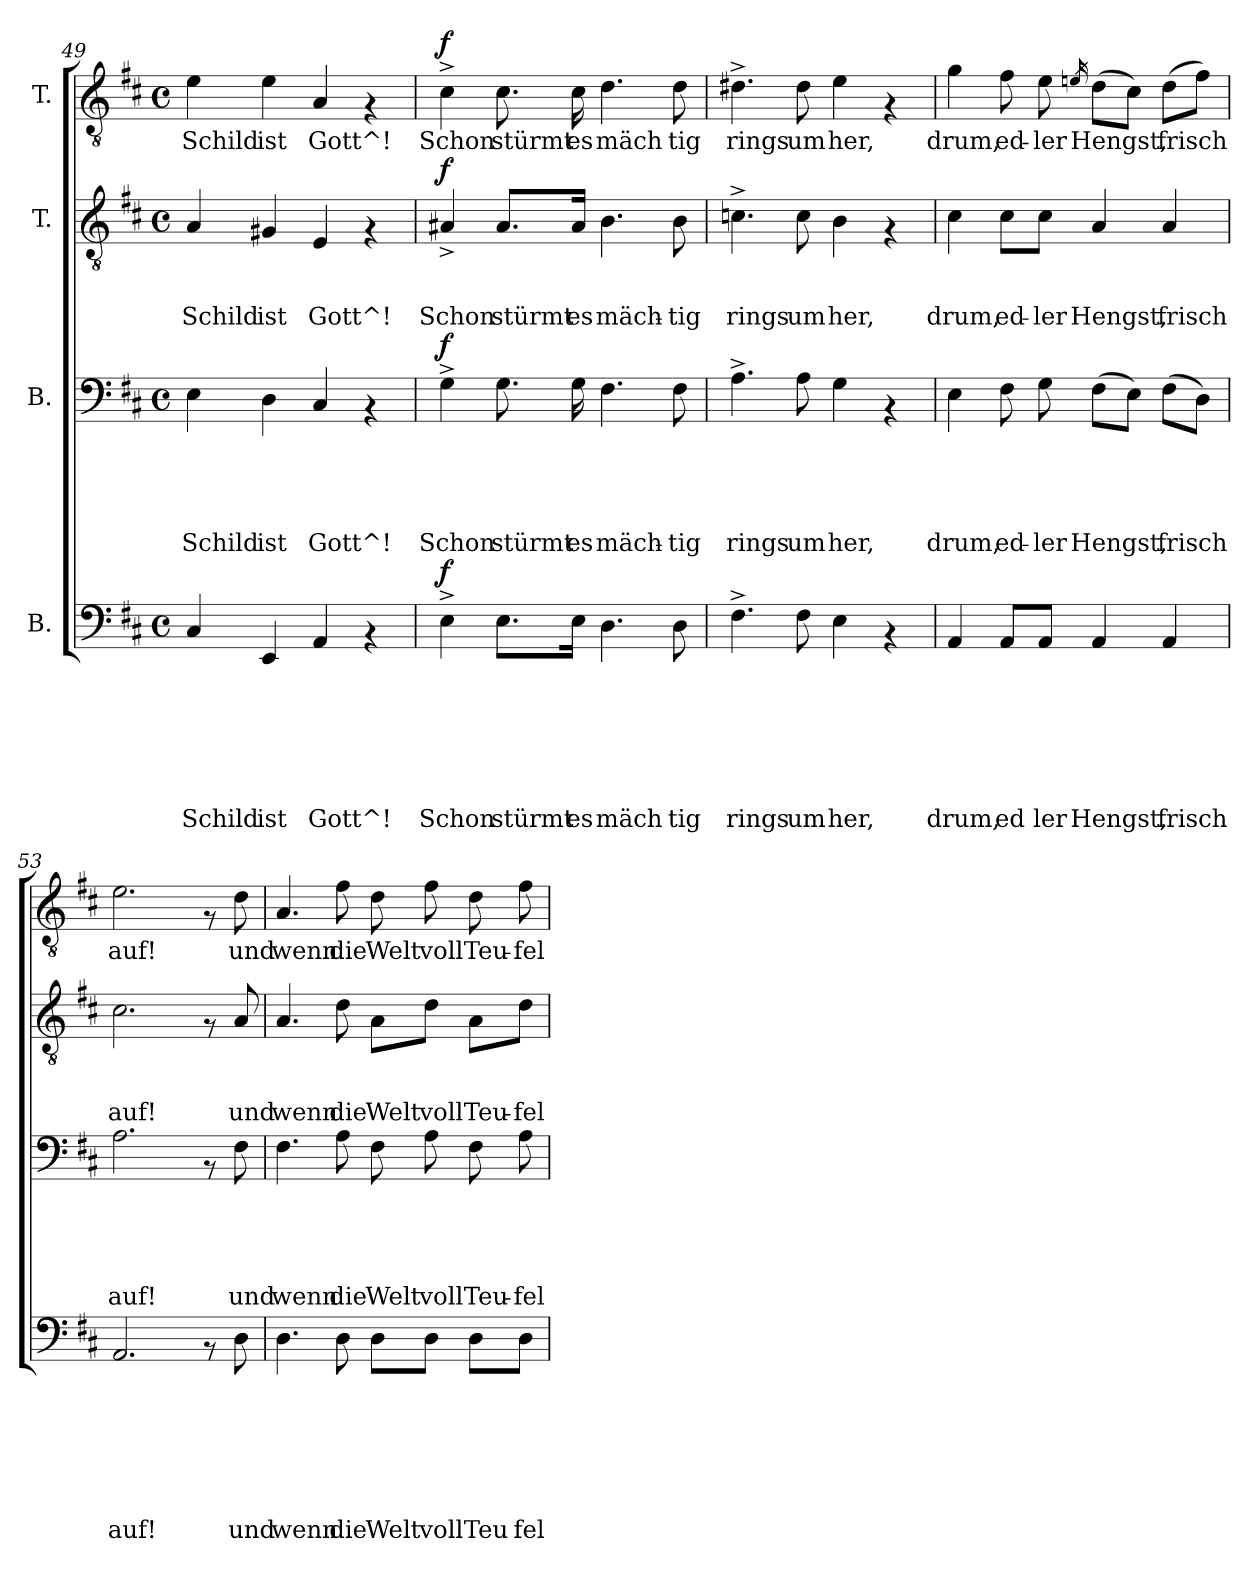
**kern	**text	**text	**text	**text	**text	**text	**text	**dynam	**kern	**text	**text	**text	**text	**text	**dynam	**kern	**text	**text	**text	**dynam	**kern	**text	**dynam
*part4	*part4	*part4	*part4	*part4	*part4	*part4	*part4	*part4	*part3	*part3	*part3	*part3	*part3	*part3	*part3	*part2	*part2	*part2	*part2	*part2	*part1	*part1	*part1
*staff4	*staff4	*staff4	*staff4	*staff4	*staff4	*staff4	*staff4	*staff4	*staff3	*staff3	*staff3	*staff3	*staff3	*staff3	*staff3	*staff2	*staff2	*staff2	*staff2	*staff2	*staff1	*staff1	*staff1
*I"B.	*	*	*	*	*	*	*	*	*I"B.	*	*	*	*	*	*	*I"T.	*	*	*	*	*I"T.	*	*
*clefF4	*	*	*	*	*	*	*	*	*clefF4	*	*	*	*	*	*	*clefGv2	*	*	*	*	*clefGv2	*	*
*k[f#c#]	*	*	*	*	*	*	*	*	*k[f#c#]	*	*	*	*	*	*	*k[f#c#]	*	*	*	*	*k[f#c#]	*	*
*D:	*	*	*	*	*	*	*	*	*D:	*	*	*	*	*	*	*D:	*	*	*	*	*D:	*	*
*M4/4	*	*	*	*	*	*	*	*	*M4/4	*	*	*	*	*	*	*M4/4	*	*	*	*	*M4/4	*	*
*met(c)	*	*	*	*	*	*	*	*	*met(c)	*	*	*	*	*	*	*met(c)	*	*	*	*	*met(c)	*	*
=49	=49	=49	=49	=49	=49	=49	=49	=49	=49	=49	=49	=49	=49	=49	=49	=49	=49	=49	=49	=49	=49	=49	=49
!	!	!	!	!	!	!	!LO:LY:b:rj	!	!	!	!	!	!	!LO:LY:b:rj	!	!	!	!	!LO:LY:b:rj	!	!	!LO:LY:b:rj	!
4C#/	.	.	.	.	.	.	Schild	.	4E\	.	.	.	.	Schild	.	4A/	.	.	Schild	.	4e\	Schild	.
!	!	!	!	!	!	!	!LO:LY:b:rj	!	!	!	!	!	!	!LO:LY:b:rj	!	!	!	!	!LO:LY:b:rj	!	!	!LO:LY:b:rj	!
4EE/	.	.	.	.	.	.	ist	.	4D\	.	.	.	.	ist	.	4G#X/	.	.	ist	.	4e\	ist	.
!	!	!	!	!	!	!	!LO:LY:b:rj	!	!	!	!	!	!	!LO:LY:b:rj	!	!	!	!	!LO:LY:b:rj	!	!	!LO:LY:b:rj	!
4AA/	.	.	.	.	.	.	Gott^!	.	4C#/	.	.	.	.	Gott^!	.	4E/	.	.	Gott^!	.	4A/	Gott^!	.
4rAA	.	.	.	.	.	.	.	.	4rAA	.	.	.	.	.	.	4rF	.	.	.	.	4rF	.	.
=50!	=50!	=50!	=50!	=50!	=50!	=50!	=50!	=50!	=50!	=50!	=50!	=50!	=50!	=50!	=50!	=50!	=50!	=50!	=50!	=50!	=50!	=50!	=50!
!	!	!	!	!	!	!	!LO:LY:b:rj	!LO:DY:a	!	!	!	!	!	!LO:LY:b:rj	!LO:DY:a	!	!	!	!LO:LY:b:rj	!LO:DY:a	!	!LO:LY:b:rj	!LO:DY:a
4E^>\	.	.	.	.	.	.	Schon	f	4G^>\	.	.	.	.	Schon	f	4A#X^</	.	.	Schon	f	4c#^>\	Schon	f
!	!	!	!	!	!	!	!LO:LY:b:rj	!	!	!	!	!	!	!LO:LY:b:rj	!	!	!	!	!LO:LY:b:rj	!	!	!LO:LY:b:rj	!
8.E\L	.	.	.	.	.	.	stürmt	.	8.G\	.	.	.	.	stürmt	.	8.A#/L	.	.	stürmt	.	8.c#\	stürmt	.
!	!	!	!	!	!	!	!LO:LY:b:rj	!	!	!	!	!	!	!LO:LY:b:rj	!	!	!	!	!LO:LY:b:rj	!	!	!LO:LY:b:rj	!
16E\Jk	.	.	.	.	.	.	es	.	16G\	.	.	.	.	es	.	16A#/Jk	.	.	es	.	16c#\	es	.
!	!	!	!	!	!	!	!LO:LY:b:rj	!	!	!	!	!	!	!LO:LY:b:rj	!	!	!	!	!LO:LY:b:rj	!	!	!LO:LY:b:rj	!
4.D\	.	.	.	.	.	.	mäch	.	4.F#\	.	.	.	.	mäch-	.	4.B\	.	.	mäch-	.	4.d\	mäch	.
!	!	!	!	!	!	!	!LO:LY:b:rj	!	!	!	!	!	!	!LO:LY:b:rj	!	!	!	!	!LO:LY:b:rj	!	!	!LO:LY:b:rj	!
8D\	.	.	.	.	.	.	tig	.	8F#\	.	.	.	.	-tig	.	8B\	.	.	-tig	.	8d\	tig	.
=51!	=51!	=51!	=51!	=51!	=51!	=51!	=51!	=51!	=51!	=51!	=51!	=51!	=51!	=51!	=51!	=51!	=51!	=51!	=51!	=51!	=51!	=51!	=51!
!	!	!	!	!	!	!	!LO:LY:b:rj	!	!	!	!	!	!	!LO:LY:b:rj	!	!	!	!	!LO:LY:b:rj	!	!	!LO:LY:b:rj	!
4.F#^>\	.	.	.	.	.	.	rings	.	4.A^>\	.	.	.	.	rings	.	4.cn^>\	.	.	rings	.	4.d#X^>\	rings	.
!	!	!	!	!	!	!	!LO:LY:b:rj	!	!	!	!	!	!	!LO:LY:b:rj	!	!	!	!	!LO:LY:b:rj	!	!	!LO:LY:b:rj	!
8F#\	.	.	.	.	.	.	um	.	8A\	.	.	.	.	um	.	8c\	.	.	um	.	8d#\	um	.
!	!	!	!	!	!	!	!LO:LY:b:rj	!	!	!	!	!	!	!LO:LY:b:rj	!	!	!	!	!LO:LY:b:rj	!	!	!LO:LY:b:rj	!
4E\	.	.	.	.	.	.	her,	.	4G\	.	.	.	.	her,	.	4B\	.	.	her,	.	4e\	her,	.
4rAA	.	.	.	.	.	.	.	.	4rAA	.	.	.	.	.	.	4rF	.	.	.	.	4rF	.	.
!!LO:PB:g=z
=52!	=52!	=52!	=52!	=52!	=52!	=52!	=52!	=52!	=52!	=52!	=52!	=52!	=52!	=52!	=52!	=52!	=52!	=52!	=52!	=52!	=52!	=52!	=52!
!	!	!	!	!	!	!	!LO:LY:b:rj	!	!	!	!	!	!	!LO:LY:b:rj	!	!	!	!	!LO:LY:b:rj	!	!	!LO:LY:b:rj	!
4AA/	.	.	.	.	.	.	drum,	.	4E\	.	.	.	.	drum,	.	4c#\	.	.	drum,	.	4g\	drum,	.
!	!	!	!	!	!	!	!LO:LY:b:rj	!	!	!	!	!	!	!LO:LY:b:rj	!	!	!	!	!LO:LY:b:rj	!	!	!LO:LY:b:rj	!
8AA/L	.	.	.	.	.	.	ed	.	8F#\	.	.	.	.	ed-	.	8c#\L	.	.	ed-	.	8f#\	ed-	.
!	!	!	!	!	!	!	!LO:LY:b:rj	!	!	!	!	!	!	!LO:LY:b:rj	!	!	!	!	!LO:LY:b:rj	!	!	!LO:LY:b:rj	!
8AA/J	.	.	.	.	.	.	ler	.	8G\	.	.	.	.	-ler	.	8c#\J	.	.	-ler	.	8e\	-ler	.
.	.	.	.	.	.	.	.	.	.	.	.	.	.	.	.	.	.	.	.	.	16qen/	.	.
!	!	!	!	!	!	!	!LO:LY:b:rj	!	!	!	!	!	!	!LO:LY:b:rj	!	!	!	!	!LO:LY:b:rj	!	!	!LO:LY:b:rj	!
4AA/	.	.	.	.	.	.	Hengst,	.	(>8F#\L	.	.	.	.	Hengst,	.	4A/	.	.	Hengst,	.	(>8d\L	Hengst,	.
.	.	.	.	.	.	.	.	.	8E\J)	.	.	.	.	.	.	.	.	.	.	.	8c#\J)	.	.
!	!	!	!	!	!	!	!LO:LY:b:rj	!	!	!	!	!	!	!LO:LY:b:rj	!	!	!	!	!LO:LY:b:rj	!	!	!LO:LY:b:rj	!
4AA/	.	.	.	.	.	.	frisch	.	(>8F#\L	.	.	.	.	frisch	.	4A/	.	.	frisch	.	(>8d\L	frisch	.
.	.	.	.	.	.	.	.	.	8D\J)	.	.	.	.	.	.	.	.	.	.	.	8f#\J)	.	.
=53!	=53!	=53!	=53!	=53!	=53!	=53!	=53!	=53!	=53!	=53!	=53!	=53!	=53!	=53!	=53!	=53!	=53!	=53!	=53!	=53!	=53!	=53!	=53!
!	!	!	!	!	!	!	!LO:LY:b:rj	!	!	!	!	!	!	!LO:LY:b:rj	!	!	!	!	!LO:LY:b:rj	!	!	!LO:LY:b:rj	!
2.AA/	.	.	.	.	.	.	auf!	.	2.A\	.	.	.	.	auf!	.	2.c#\	.	.	auf!	.	2.e\	auf!	.
8rAA	.	.	.	.	.	.	.	.	8rAA	.	.	.	.	.	.	8rF	.	.	.	.	8rF	.	.
!	!	!	!	!	!	!	!LO:LY:b:rj	!	!	!	!	!	!	!LO:LY:b:rj	!	!	!	!	!LO:LY:b:rj	!	!	!LO:LY:b:rj	!
8D\	.	.	.	.	.	.	und	.	8F#\	.	.	.	.	und	.	8A/	.	.	und	.	8d\	und	.
=54!	=54!	=54!	=54!	=54!	=54!	=54!	=54!	=54!	=54!	=54!	=54!	=54!	=54!	=54!	=54!	=54!	=54!	=54!	=54!	=54!	=54!	=54!	=54!
!	!	!	!	!	!	!	!LO:LY:b:rj	!	!	!	!	!	!	!LO:LY:b:rj	!	!	!	!	!LO:LY:b:rj	!	!	!LO:LY:b:rj	!
4.D\	.	.	.	.	.	.	wenn	.	4.F#\	.	.	.	.	wenn	.	4.A/	.	.	wenn	.	4.A/	wenn	.
!	!	!	!	!	!	!	!LO:LY:b:rj	!	!	!	!	!	!	!LO:LY:b:rj	!	!	!	!	!LO:LY:b:rj	!	!	!LO:LY:b:rj	!
8D\	.	.	.	.	.	.	die	.	8A\	.	.	.	.	die	.	8d\	.	.	die	.	8f#\	die	.
!	!	!	!	!	!	!	!LO:LY:b:rj	!	!	!	!	!	!	!LO:LY:b:rj	!	!	!	!	!LO:LY:b:rj	!	!	!LO:LY:b:rj	!
8D\L	.	.	.	.	.	.	Welt	.	8F#\	.	.	.	.	Welt	.	8A\L	.	.	Welt	.	8d\	Welt	.
!	!	!	!	!	!	!	!LO:LY:b:rj	!	!	!	!	!	!	!LO:LY:b:rj	!	!	!	!	!LO:LY:b:rj	!	!	!LO:LY:b:rj	!
8D\J	.	.	.	.	.	.	voll	.	8A\	.	.	.	.	voll	.	8d\J	.	.	voll	.	8f#\	voll	.
!	!	!	!	!	!	!	!LO:LY:b:rj	!	!	!	!	!	!	!LO:LY:b:rj	!	!	!	!	!LO:LY:b:rj	!	!	!LO:LY:b:rj	!
8D\L	.	.	.	.	.	.	Teu	.	8F#\	.	.	.	.	Teu-	.	8A\L	.	.	Teu-	.	8d\	Teu-	.
!	!	!	!	!	!	!	!LO:LY:b:rj	!	!	!	!	!	!	!LO:LY:b:rj	!	!	!	!	!LO:LY:b:rj	!	!	!LO:LY:b:rj	!
8D\J	.	.	.	.	.	.	fel	.	8A\	.	.	.	.	-fel	.	8d\J	.	.	-fel	.	8f#\	-fel	.
=!	=!	=!	=!	=!	=!	=!	=!	=!	=!	=!	=!	=!	=!	=!	=!	=!	=!	=!	=!	=!	=!	=!	=!
*-	*-	*-	*-	*-	*-	*-	*-	*-	*-	*-	*-	*-	*-	*-	*-	*-	*-	*-	*-	*-	*-	*-	*-
